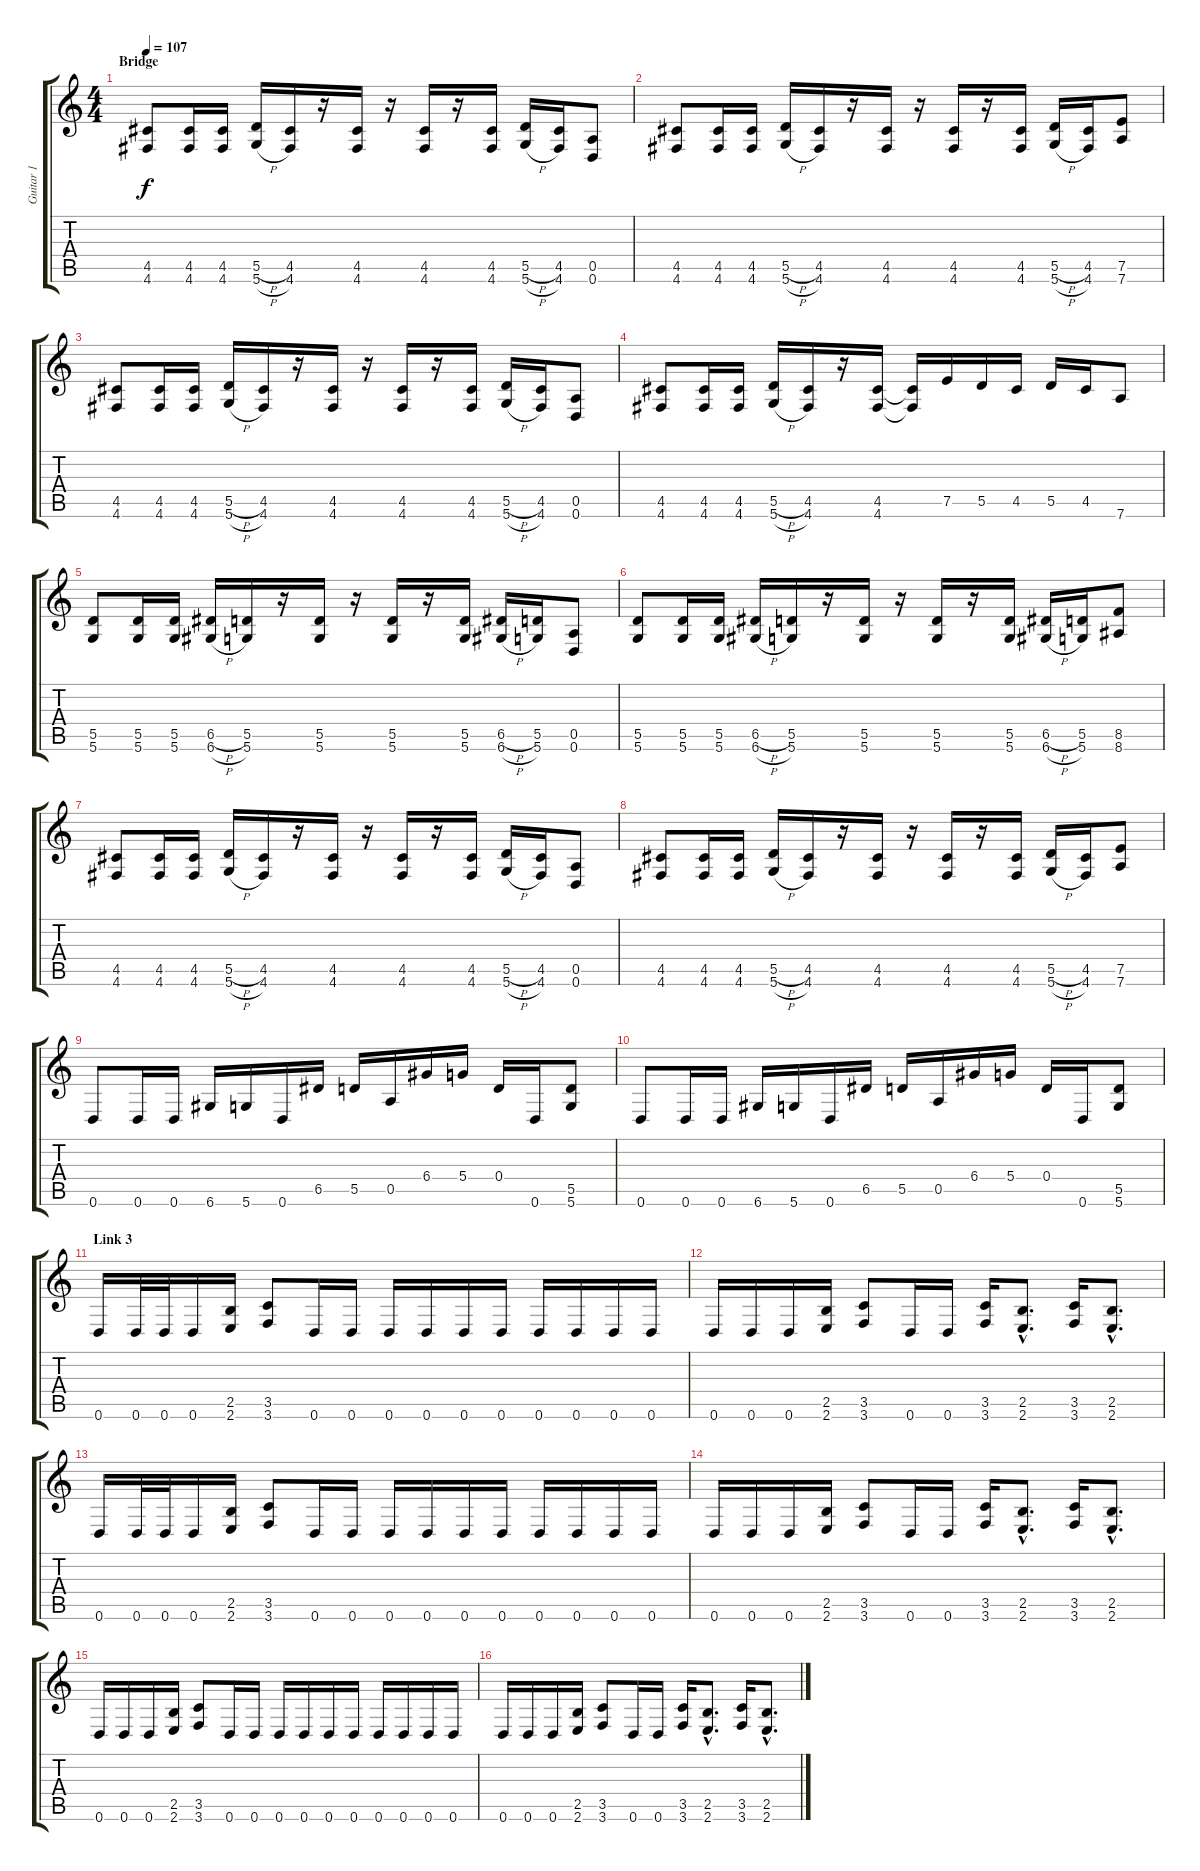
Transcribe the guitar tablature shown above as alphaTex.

\track ("Guitar 1" "Guitar 1") {instrument distortionguitar}
\staff {score tabs}
\tuning (E4 B3 G3 D3 A2 D2) {hide}
\ts (4 4)
\section ("" "Bridge")
\tempo 107
\clef g2
\ks c
(4.5 4.6).8{dy f} (4.5 4.6).16 (4.5 4.6).16 (5.5{h} 5.6{h}).16 (4.5 4.6).16 r.16 (4.5 4.6).16 r.16 (4.5 4.6).16 r.16 (4.5 4.6).16 (5.5{h} 5.6{h}).16 (4.5 4.6).16 (0.5 0.6).8 |
(4.5 4.6).8 (4.5 4.6).16 (4.5 4.6).16 (5.5{h} 5.6{h}).16 (4.5 4.6).16 r.16 (4.5 4.6).16 r.16 (4.5 4.6).16 r.16 (4.5 4.6).16 (5.5{h} 5.6{h}).16 (4.5 4.6).16 (7.5 7.6).8 |
(4.5 4.6).8 (4.5 4.6).16 (4.5 4.6).16 (5.5{h} 5.6{h}).16 (4.5 4.6).16 r.16 (4.5 4.6).16 r.16 (4.5 4.6).16 r.16 (4.5 4.6).16 (5.5{h} 5.6{h}).16 (4.5 4.6).16 (0.5 0.6).8 |
(4.5 4.6).8 (4.5 4.6).16 (4.5 4.6).16 (5.5{h} 5.6{h}).16 (4.5 4.6).16 r.16 (4.5 4.6).16 (4.5{t} 4.6{t}).16 7.5.16 5.5.16 4.5.16 5.5.16 4.5.16 7.6.8 |
(5.5 5.6).8 (5.5 5.6).16 (5.5 5.6).16 (6.5{h} 6.6{h}).16 (5.5 5.6).16 r.16 (5.5 5.6).16 r.16 (5.5 5.6).16 r.16 (5.5 5.6).16 (6.5{h} 6.6{h}).16 (5.5 5.6).16 (0.5 0.6).8 |
(5.5 5.6).8 (5.5 5.6).16 (5.5 5.6).16 (6.5{h} 6.6{h}).16 (5.5 5.6).16 r.16 (5.5 5.6).16 r.16 (5.5 5.6).16 r.16 (5.5 5.6).16 (6.5{h} 6.6{h}).16 (5.5 5.6).16 (8.5 8.6).8 |
(4.5 4.6).8 (4.5 4.6).16 (4.5 4.6).16 (5.5{h} 5.6{h}).16 (4.5 4.6).16 r.16 (4.5 4.6).16 r.16 (4.5 4.6).16 r.16 (4.5 4.6).16 (5.5{h} 5.6{h}).16 (4.5 4.6).16 (0.5 0.6).8 |
(4.5 4.6).8 (4.5 4.6).16 (4.5 4.6).16 (5.5{h} 5.6{h}).16 (4.5 4.6).16 r.16 (4.5 4.6).16 r.16 (4.5 4.6).16 r.16 (4.5 4.6).16 (5.5{h} 5.6{h}).16 (4.5 4.6).16 (7.5 7.6).8 |
0.6.8 0.6.16 0.6.16 6.6.16 5.6.16 0.6.16 6.5.16 5.5.16 0.5.16 6.4.16 5.4.16 0.4.16 0.6.16 (5.5 5.6).8 |
0.6.8 0.6.16 0.6.16 6.6.16 5.6.16 0.6.16 6.5.16 5.5.16 0.5.16 6.4.16 5.4.16 0.4.16 0.6.16 (5.5 5.6).8 |
\section ("" "Link 3")
0.6.16 0.6.32 0.6.32 0.6.16 (2.5 2.6).16 (3.5 3.6).8 0.6.16 0.6.16 0.6.16 0.6.16 0.6.16 0.6.16 0.6.16 0.6.16 0.6.16 0.6.16 |
0.6.16 0.6.16 0.6.16 (2.5 2.6).16 (3.5 3.6).8 0.6.16 0.6.16 (3.5 3.6).16 (2.5{hac} 2.6{hac}).8{d} (3.5 3.6).16 (2.5{hac} 2.6{hac}).8{d} |
0.6.16 0.6.32 0.6.32 0.6.16 (2.5 2.6).16 (3.5 3.6).8 0.6.16 0.6.16 0.6.16 0.6.16 0.6.16 0.6.16 0.6.16 0.6.16 0.6.16 0.6.16 |
0.6.16 0.6.16 0.6.16 (2.5 2.6).16 (3.5 3.6).8 0.6.16 0.6.16 (3.5 3.6).16 (2.5{hac} 2.6{hac}).8{d} (3.5 3.6).16 (2.5{hac} 2.6{hac}).8{d} |
0.6.16 0.6.16 0.6.16 (2.5 2.6).16 (3.5 3.6).8 0.6.16 0.6.16 0.6.16 0.6.16 0.6.16 0.6.16 0.6.16 0.6.16 0.6.16 0.6.16 |
0.6.16 0.6.16 0.6.16 (2.5 2.6).16 (3.5 3.6).8 0.6.16 0.6.16 (3.5 3.6).16 (2.5{hac} 2.6{hac}).8{d} (3.5 3.6).16 (2.5{hac} 2.6{hac}).8{d}
